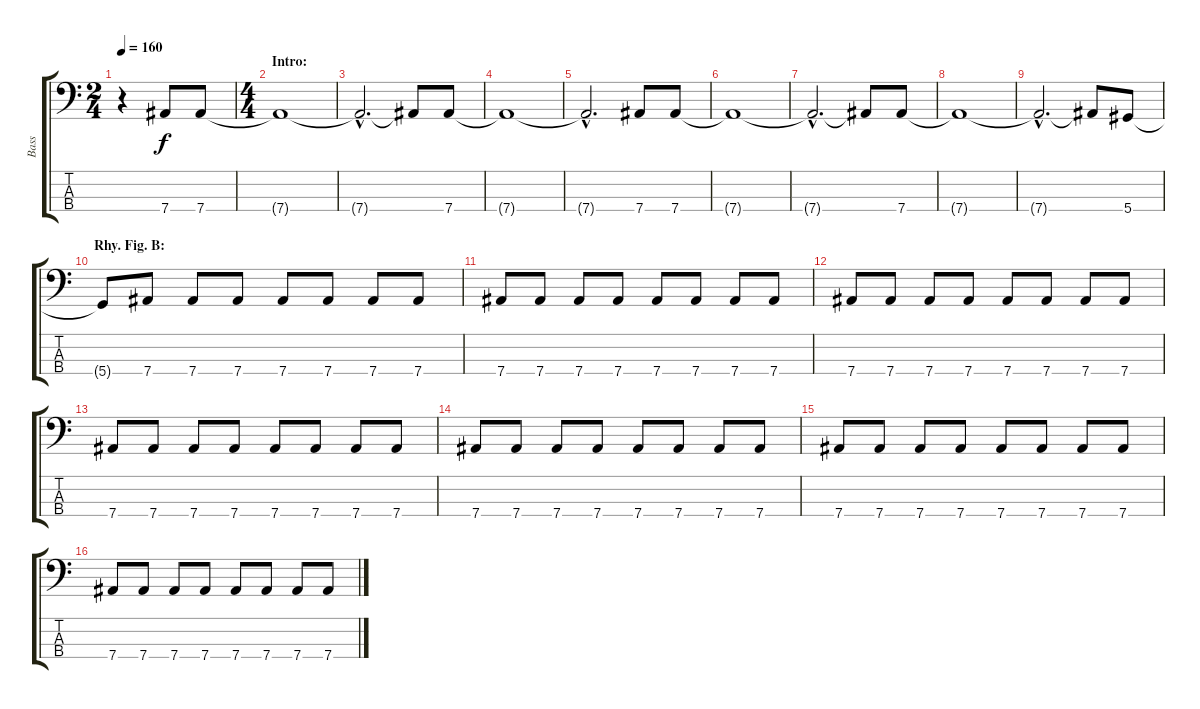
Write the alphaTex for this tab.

\track ("Bass" "Bass") {instrument electricbassfinger}
\staff {score tabs}
\tuning (Gb2 Db2 Ab1 Eb1) {hide}
\ts (2 4)
\tempo 160
\clef f4
\ks c
r.4{dy f instrument electricbassfinger} 7.4.8 7.4.8 |
\ts (4 4)
\section ("" "Intro:")
7.4{t}.1 |
7.4{hac t}.2{d} 7.4{t}.8 7.4.8 |
7.4{t}.1 |
7.4{hac t}.2{d} 7.4.8 7.4.8 |
7.4{t}.1 |
7.4{hac t}.2{d} 7.4{t}.8 7.4.8 |
7.4{t}.1 |
7.4{hac t}.2{d} 7.4{t}.8 5.4.8 |
\section ("" "Rhy. Fig. B:")
5.4{t}.8 7.4.8 7.4.8 7.4.8 7.4.8 7.4.8 7.4.8 7.4.8 |
7.4.8 7.4.8 7.4.8 7.4.8 7.4.8 7.4.8 7.4.8 7.4.8 |
7.4.8 7.4.8 7.4.8 7.4.8 7.4.8 7.4.8 7.4.8 7.4.8 |
7.4.8 7.4.8 7.4.8 7.4.8 7.4.8 7.4.8 7.4.8 7.4.8 |
7.4.8 7.4.8 7.4.8 7.4.8 7.4.8 7.4.8 7.4.8 7.4.8 |
7.4.8 7.4.8 7.4.8 7.4.8 7.4.8 7.4.8 7.4.8 7.4.8 |
7.4.8 7.4.8 7.4.8 7.4.8 7.4.8 7.4.8 7.4.8 7.4.8
